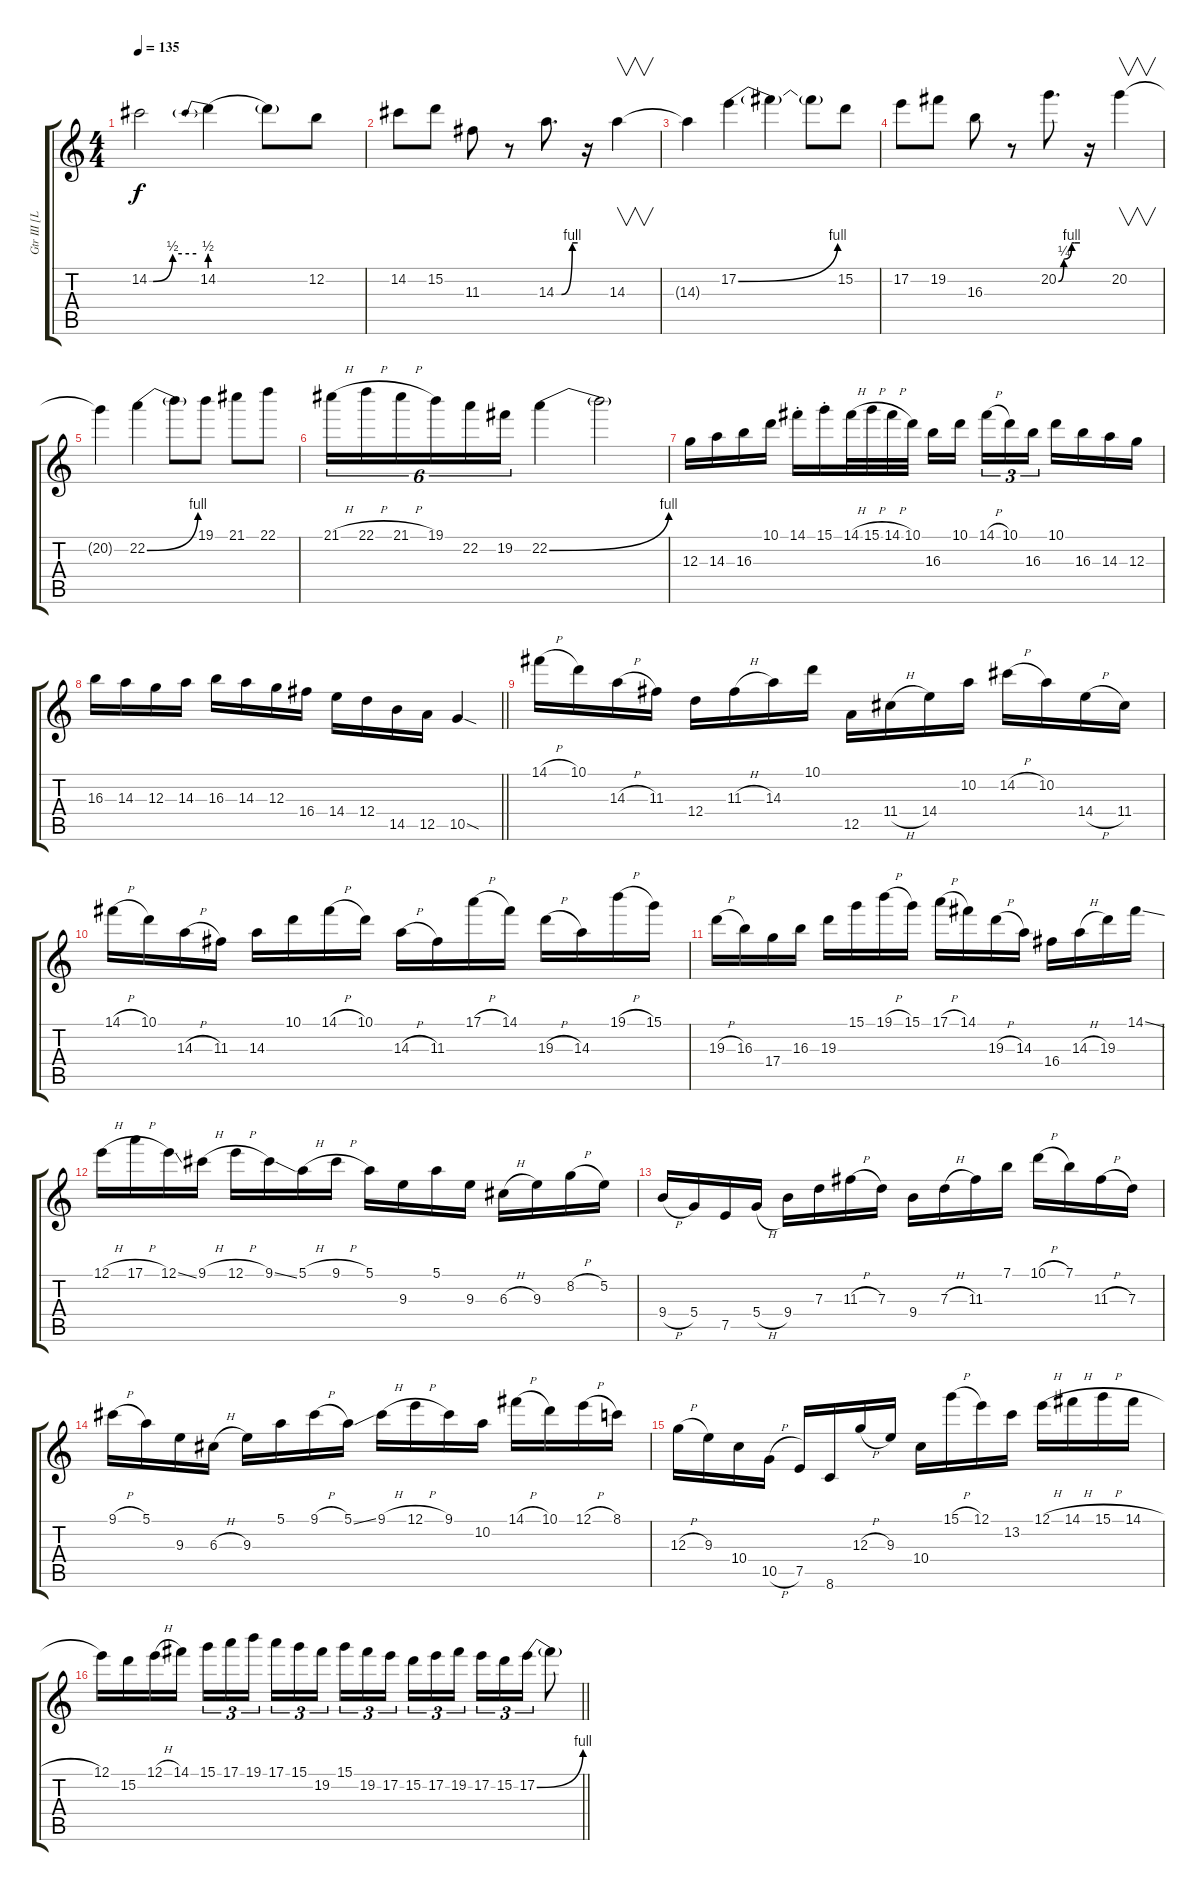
\track ("Gtr III [Lead]" "Gtr III [L") {instrument overdrivenguitar}
\staff {score tabs}
\tuning (E4 B3 G3 D3 A2 E2) {hide}
\ts (4 4)
\tempo 135
\clef g2
\ks c
14.2{be (custom 0 0 5 0 30 2 60 2)}.2{dy f volume 13 balance 9 instrument overdrivenguitar} 14.2{be (prebend 0 2 60 2)}.4 14.2{t}.8 12.2.8 |
14.2.8 15.2.8 11.3.8 r.8 14.3{be (custom 0 0 15 0 45 4 60 4)}.8{d} r.16 14.3.4{v} |
14.3{t}.4 17.2{be (bend 0 0 60 4)}.4 17.2{t}.4 17.2{t}.8 15.2.8 |
17.2.8 19.2.8 16.3.8 r.8 20.2{be (custom 0 0 15 1 37 4 45 4 60 4)}.8{d} r.16 20.2.4{v} |
20.2{t}.4 22.2{be (bend 0 0 60 4)}.4 22.2{t}.8 19.1.8 21.1.8 22.1.8 |
21.1{h}.16{tu (6 4)} 22.1{h}.16{tu (6 4)} 21.1{h}.16{tu (6 4)} 19.1.16{tu (6 4)} 22.2.16{tu (6 4)} 19.2.16{tu (6 4)} 22.2{be (bend 0 0 60 4)}.4 22.2{t}.2 |
12.3.16 14.3.16 16.3.16 10.1.16 14.1{st}.16 15.1{st}.16 14.1{h}.32 15.1{h}.32 14.1{h}.32 10.1.32 16.3.16 10.1.16 14.1{h}.16{tu (3 2)} 10.1.16{tu (3 2)} 16.3.16{tu (3 2)} 10.1.16 16.3.16 14.3.16 12.3.16 |
\barLineRight lightlight
16.3.16 14.3.16 12.3.16 14.3.16 16.3.16 14.3.16 12.3.16 16.4.16 14.4.16 12.4.16 14.5.16 12.5.16 10.5{sod}.4 |
14.1{h}.16 10.1.16 14.3{h}.16 11.3.16 12.4.16 11.3{h}.16 14.3.16 10.1.16 12.5.16 11.4{h}.16 14.4.16 10.2.16 14.2{h}.16 10.2.16 14.4{h}.16 11.4.16 |
14.1{h}.16 10.1.16 14.3{h}.16 11.3.16 14.3.16 10.1.16 14.1{h}.16 10.1.16 14.3{h}.16 11.3.16 17.1{h}.16 14.1.16 19.3{h}.16 14.3.16 19.1{h}.16 15.1.16 |
19.3{h}.16 16.3.16 17.4.16 16.3.16 19.3.16 15.1.16 19.1{h}.16 15.1.16 17.1{h}.16 14.1.16 19.3{h}.16 14.3.16 16.4.16 14.3{h}.16 19.3.16 14.1{ss}.16 |
12.1{h}.16 17.1{h}.16 12.1{ss}.16 9.1{h}.16 12.1{h}.16 9.1{ss}.16 5.1{h}.16 9.1{h}.16 5.1.16 9.3.16 5.1.16 9.3.16 6.3{h}.16 9.3.16 8.2{h}.16 5.2.16 |
9.4{h}.16 5.4.16 7.5.16 5.4{h}.16 9.4.16 7.3.16 11.3{h}.16 7.3.16 9.4.16 7.3{h}.16 11.3.16 7.1.16 10.1{h}.16 7.1.16 11.3{h}.16 7.3.16 |
9.1{h}.16 5.1.16 9.3.16 6.3{h}.16 9.3.16 5.1.16 9.1{h}.16 5.1{ss}.16 9.1{h}.16 12.1{h}.16 9.1.16 10.2.16 14.1{h}.16 10.1.16 12.1{h}.16 8.1.16 |
12.3{h}.16 9.3.16 10.4.16 10.5{h}.16 7.5.16 8.6.16 12.3{h}.16 9.3.16 10.4.16 15.1{h}.16 12.1.16 13.2.16 12.1{h}.16 14.1{h}.16 15.1{h}.16 14.1{h}.16 |
\barLineRight lightlight
12.1.16 15.2.16 12.1{h}.16 14.1.16 15.1.16{tu (3 2)} 17.1.16{tu (3 2)} 19.1.16{tu (3 2)} 17.1.16{tu (3 2)} 15.1.16{tu (3 2)} 19.2.16{tu (3 2)} 15.1.16{tu (3 2)} 19.2.16{tu (3 2)} 17.2.16{tu (3 2)} 15.2.16{tu (3 2)} 17.2.16{tu (3 2)} 19.2.16{tu (3 2)} 17.2.16{tu (3 2)} 15.2.16{tu (3 2)} 17.2{be (bend 0 0 60 4)}.16{tu (3 2)} 17.2{t}.8
